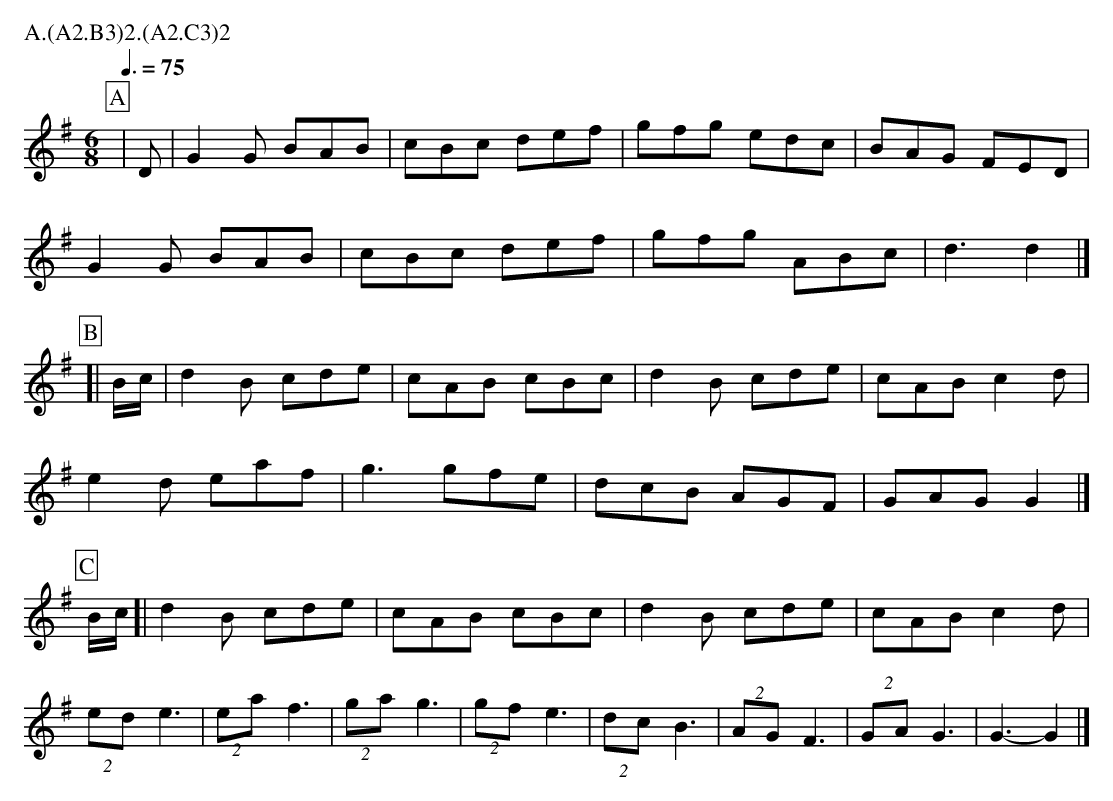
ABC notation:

X:1
T:Dearest Dicky Fieldtown
M:6/8
L:1/8
Q:3/8=75
P:A.(A2.B3)2.(A2.C3)2
K:G
P:A
|D|G2G BAB|cBc def|gfg edc|BAG FED|
G2G BAB|cBc def|gfg ABc|d3 d2|]
P:B
[|B/c/|d2B cde|cAB cBc|d2B cde|cAB c2d|
e2d eaf|g3 gfe|dcB AGF|GAG G2|]
P:C
B/c/[|d2 B cde|cAB cBc|d2B cde|cAB c2d|
(2ed e3|(2ea f3|(2ga g3 |(2gf e3|\
(2dc B3|(2AG F3|(2GA G3 |G3- G2|]
